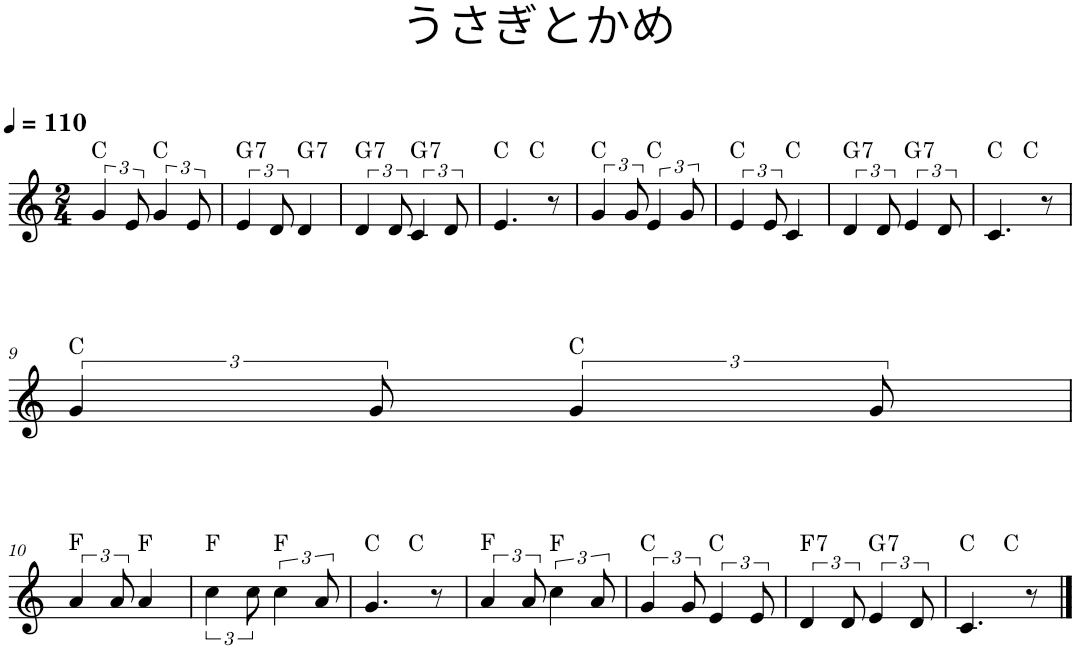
**kern	**harte
*part1	*part1
*staff1	*
*I"Piano	*
*I'Pno.	*
*clefG2	*
*k[]	*
*M2/4	*
*MM110	*
=1	=1
6g/	C:maj
12e/	.
6g/	C:maj
12e/	.
=2	=2
!	!LO:H:kt=7
6e/	G:7
12d/	.
!	!LO:H:kt=7
4d/	G:7
=3	=3
!	!LO:H:kt=7
6d/	G:7
12d/	.
!	!LO:H:kt=7
6c/	G:7
12d/	.
=4	=4
*^	*
4.e/	4ryy	C:maj
.	4ryy	C:maj
8r	.	.
*v	*v	*
=5	=5
6g/	C:maj
12g/	.
6e/	C:maj
12g/	.
=6	=6
6e/	C:maj
12e/	.
4c/	C:maj
=7	=7
!	!LO:H:kt=7
6d/	G:7
12d/	.
!	!LO:H:kt=7
6e/	G:7
12d/	.
=8	=8
*^	*
4.c/	4ryy	C:maj
.	4ryy	C:maj
8r	.	.
*v	*v	*
!!LO:LB:g=z
=9	=9
6g/	C:maj
12g/	.
6g/	C:maj
12g/	.
!!LO:LB:g=z
=10	=10
6a/	F:maj
12a/	.
4a/	F:maj
=11	=11
6cc\	F:maj
12cc\	.
6cc\	F:maj
12a/	.
=12	=12
*^	*
4.g/	4ryy	C:maj
.	4ryy	C:maj
8r	.	.
*v	*v	*
=13	=13
6a/	F:maj
12a/	.
6cc\	F:maj
12a/	.
=14	=14
6g/	C:maj
12g/	.
6e/	C:maj
12e/	.
=15	=15
!	!LO:H:kt=7
6d/	F:7
12d/	.
!	!LO:H:kt=7
6en/	G:7
12d/	.
=16	=16
*^	*
4.c/	4ryy	C:maj
.	4ryy	C:maj
8r	.	.
*v	*v	*
==	==
*-	*-
